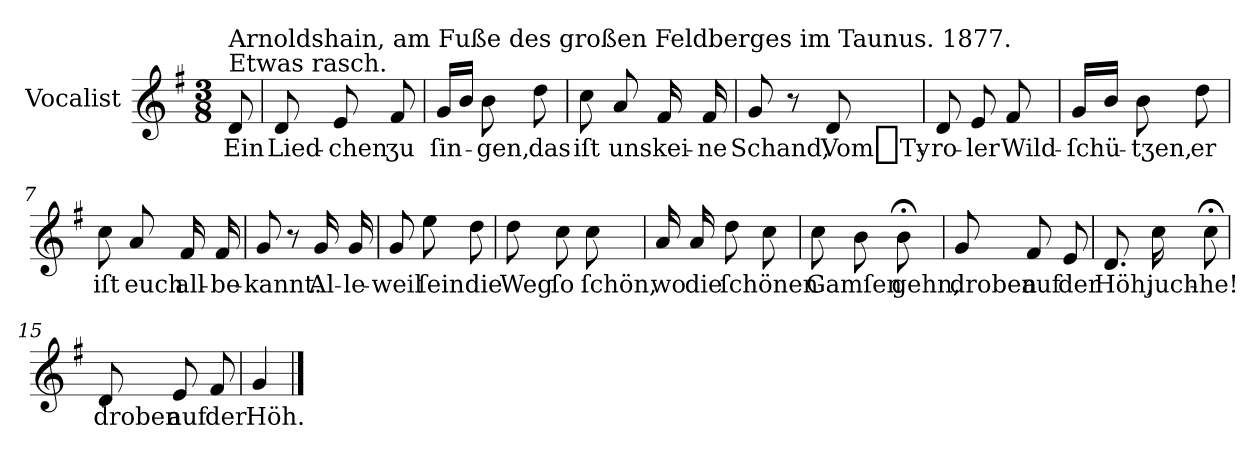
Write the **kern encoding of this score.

**kern	**text
*part1	*part1
*staff1	*staff1
*I"Vocalist	*
*k[f#]	*
*G:	*
*M3/8	*
=	=
!LO:TX:a:t=Etwas rasch.	!
!LO:TX:a:t=Arnoldshain, am Fuße des großen Feldberges im Taunus. 1877.	!
8d	Ein
=1	=1
8d	Lied-
8e	-chen
8f#	ʒu
=2	=2
16gLL	ſin-
16bJJ	.
8b	-gen,
8dd	das
=3	=3
8cc	iſt
8a	uns
16f#	kei-
16f#	-ne
=4	=4
8g	Schand,
8r	.
8d	Vom_Ty-
=5	=5
8d	-ro-
8e	-ler
8f#	Wild-
=6	=6
16gLL	-ſchü-
16bJJ	.
8b	-tʒen,
8dd	er
=7	=7
8cc	iſt
8a	euch
16f#	all-
16f#	-be-
=8	=8
8g	-kannt.
8r	.
16g	Al-
16g	-le-
=9	=9
8g	-weil
8ee	ſein
8dd	die
=10	=10
8dd	Weg
8cc	ſo
8cc	ſchön,
=11	=11
16a	wo
16a	die
8dd	ſchönen
8cc	.
=12	=12
8cc	Gamſen
8b	.
8b;<	gehn,
=13	=13
8g	droben
8f#	auf
8e	der
=14	=14
8.d	Höh,
16cc	juch-
8cc;<	-he!
=15	=15
8d	droben
8e	auf
8f#	der
=16	=16
4g	Höh.
==	==
*-	*-
